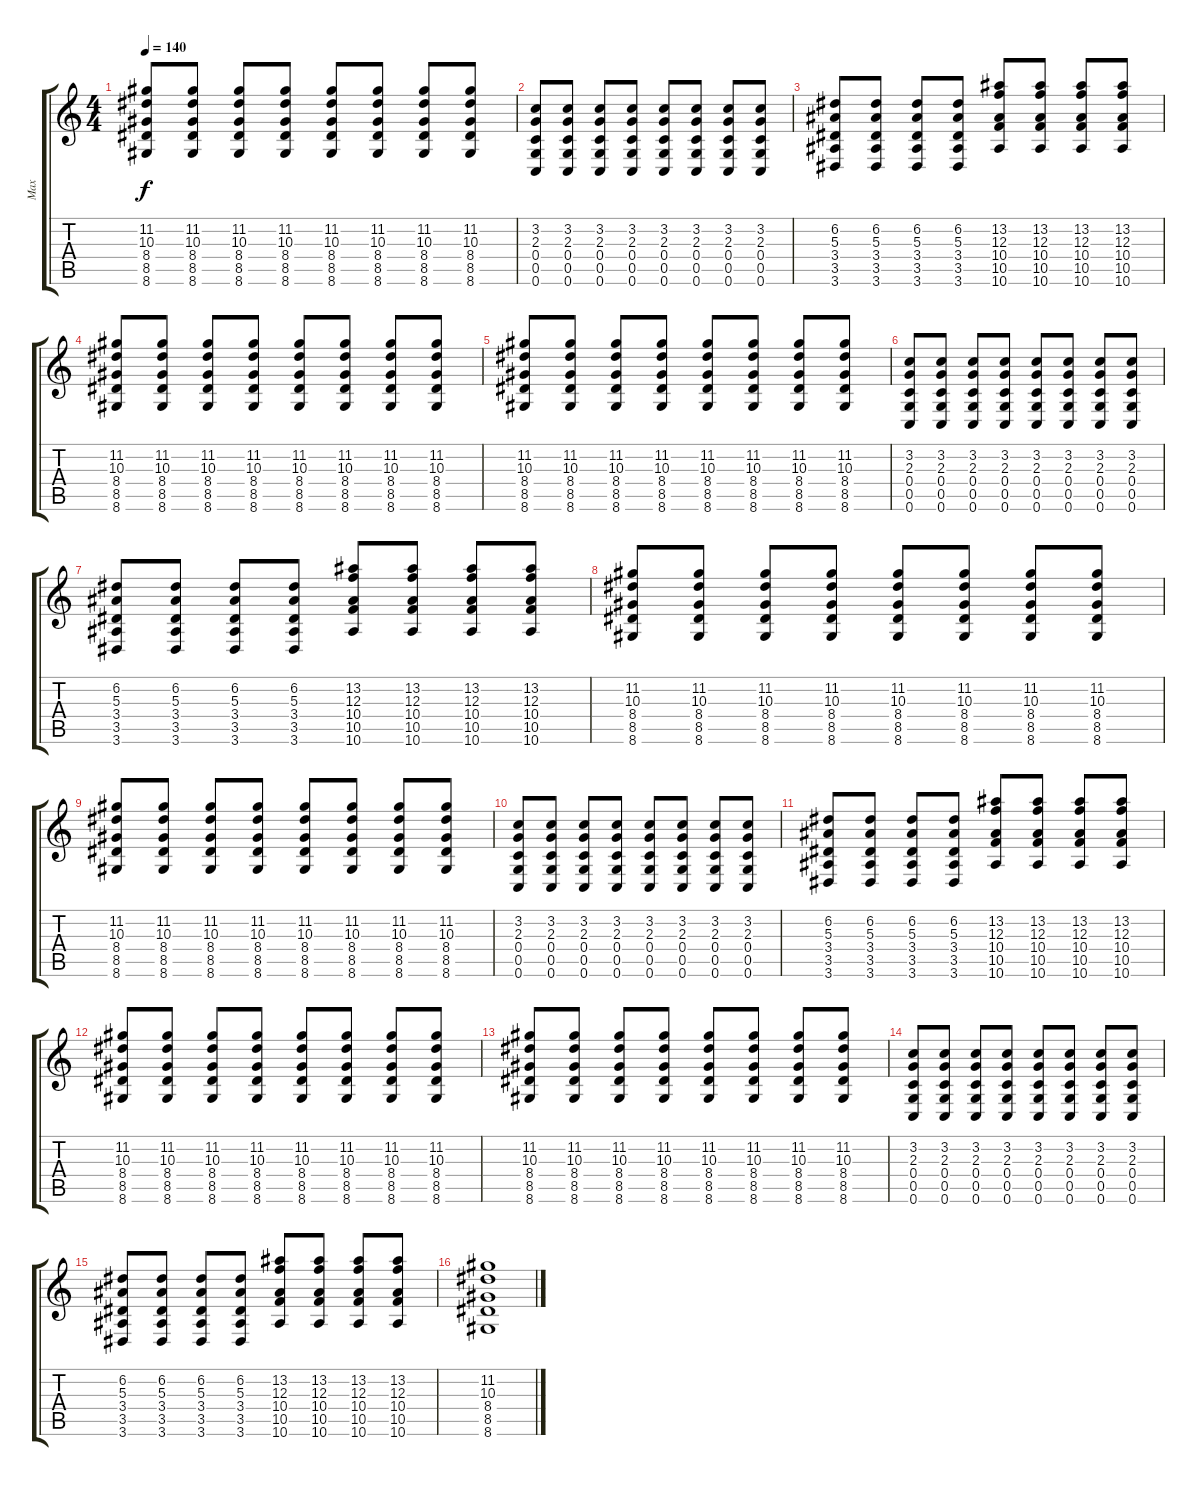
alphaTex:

\track ("Max" "Max") {instrument distortionguitar}
\staff {score tabs}
\tuning (D4 A3 F3 C3 G2 C2) {hide}
\ts (4 4)
\tempo 140
\clef g2
\ks c
(11.2 10.3 8.4 8.5 8.6).8{dy f} (11.2 10.3 8.4 8.5 8.6).8 (11.2 10.3 8.4 8.5 8.6).8 (11.2 10.3 8.4 8.5 8.6).8 (11.2 10.3 8.4 8.5 8.6).8 (11.2 10.3 8.4 8.5 8.6).8 (11.2 10.3 8.4 8.5 8.6).8 (11.2 10.3 8.4 8.5 8.6).8 |
(3.2 2.3 0.4 0.5 0.6).8 (3.2 2.3 0.4 0.5 0.6).8 (3.2 2.3 0.4 0.5 0.6).8 (3.2 2.3 0.4 0.5 0.6).8 (3.2 2.3 0.4 0.5 0.6).8 (3.2 2.3 0.4 0.5 0.6).8 (3.2 2.3 0.4 0.5 0.6).8 (3.2 2.3 0.4 0.5 0.6).8 |
(6.2 5.3 3.4 3.5 3.6).8 (6.2 5.3 3.4 3.5 3.6).8 (6.2 5.3 3.4 3.5 3.6).8 (6.2 5.3 3.4 3.5 3.6).8 (13.2 12.3 10.4 10.5 10.6).8 (13.2 12.3 10.4 10.5 10.6).8 (13.2 12.3 10.4 10.5 10.6).8 (13.2 12.3 10.4 10.5 10.6).8 |
(11.2 10.3 8.4 8.5 8.6).8 (11.2 10.3 8.4 8.5 8.6).8 (11.2 10.3 8.4 8.5 8.6).8 (11.2 10.3 8.4 8.5 8.6).8 (11.2 10.3 8.4 8.5 8.6).8 (11.2 10.3 8.4 8.5 8.6).8 (11.2 10.3 8.4 8.5 8.6).8 (11.2 10.3 8.4 8.5 8.6).8 |
(11.2 10.3 8.4 8.5 8.6).8 (11.2 10.3 8.4 8.5 8.6).8 (11.2 10.3 8.4 8.5 8.6).8 (11.2 10.3 8.4 8.5 8.6).8 (11.2 10.3 8.4 8.5 8.6).8 (11.2 10.3 8.4 8.5 8.6).8 (11.2 10.3 8.4 8.5 8.6).8 (11.2 10.3 8.4 8.5 8.6).8 |
(3.2 2.3 0.4 0.5 0.6).8 (3.2 2.3 0.4 0.5 0.6).8 (3.2 2.3 0.4 0.5 0.6).8 (3.2 2.3 0.4 0.5 0.6).8 (3.2 2.3 0.4 0.5 0.6).8 (3.2 2.3 0.4 0.5 0.6).8 (3.2 2.3 0.4 0.5 0.6).8 (3.2 2.3 0.4 0.5 0.6).8 |
(6.2 5.3 3.4 3.5 3.6).8 (6.2 5.3 3.4 3.5 3.6).8 (6.2 5.3 3.4 3.5 3.6).8 (6.2 5.3 3.4 3.5 3.6).8 (13.2 12.3 10.4 10.5 10.6).8 (13.2 12.3 10.4 10.5 10.6).8 (13.2 12.3 10.4 10.5 10.6).8 (13.2 12.3 10.4 10.5 10.6).8 |
(11.2 10.3 8.4 8.5 8.6).8 (11.2 10.3 8.4 8.5 8.6).8 (11.2 10.3 8.4 8.5 8.6).8 (11.2 10.3 8.4 8.5 8.6).8 (11.2 10.3 8.4 8.5 8.6).8 (11.2 10.3 8.4 8.5 8.6).8 (11.2 10.3 8.4 8.5 8.6).8 (11.2 10.3 8.4 8.5 8.6).8 |
(11.2 10.3 8.4 8.5 8.6).8 (11.2 10.3 8.4 8.5 8.6).8 (11.2 10.3 8.4 8.5 8.6).8 (11.2 10.3 8.4 8.5 8.6).8 (11.2 10.3 8.4 8.5 8.6).8 (11.2 10.3 8.4 8.5 8.6).8 (11.2 10.3 8.4 8.5 8.6).8 (11.2 10.3 8.4 8.5 8.6).8 |
(3.2 2.3 0.4 0.5 0.6).8 (3.2 2.3 0.4 0.5 0.6).8 (3.2 2.3 0.4 0.5 0.6).8 (3.2 2.3 0.4 0.5 0.6).8 (3.2 2.3 0.4 0.5 0.6).8 (3.2 2.3 0.4 0.5 0.6).8 (3.2 2.3 0.4 0.5 0.6).8 (3.2 2.3 0.4 0.5 0.6).8 |
(6.2 5.3 3.4 3.5 3.6).8 (6.2 5.3 3.4 3.5 3.6).8 (6.2 5.3 3.4 3.5 3.6).8 (6.2 5.3 3.4 3.5 3.6).8 (13.2 12.3 10.4 10.5 10.6).8 (13.2 12.3 10.4 10.5 10.6).8 (13.2 12.3 10.4 10.5 10.6).8 (13.2 12.3 10.4 10.5 10.6).8 |
(11.2 10.3 8.4 8.5 8.6).8 (11.2 10.3 8.4 8.5 8.6).8 (11.2 10.3 8.4 8.5 8.6).8 (11.2 10.3 8.4 8.5 8.6).8 (11.2 10.3 8.4 8.5 8.6).8 (11.2 10.3 8.4 8.5 8.6).8 (11.2 10.3 8.4 8.5 8.6).8 (11.2 10.3 8.4 8.5 8.6).8 |
(11.2 10.3 8.4 8.5 8.6).8 (11.2 10.3 8.4 8.5 8.6).8 (11.2 10.3 8.4 8.5 8.6).8 (11.2 10.3 8.4 8.5 8.6).8 (11.2 10.3 8.4 8.5 8.6).8 (11.2 10.3 8.4 8.5 8.6).8 (11.2 10.3 8.4 8.5 8.6).8 (11.2 10.3 8.4 8.5 8.6).8 |
(3.2 2.3 0.4 0.5 0.6).8 (3.2 2.3 0.4 0.5 0.6).8 (3.2 2.3 0.4 0.5 0.6).8 (3.2 2.3 0.4 0.5 0.6).8 (3.2 2.3 0.4 0.5 0.6).8 (3.2 2.3 0.4 0.5 0.6).8 (3.2 2.3 0.4 0.5 0.6).8 (3.2 2.3 0.4 0.5 0.6).8 |
(6.2 5.3 3.4 3.5 3.6).8 (6.2 5.3 3.4 3.5 3.6).8 (6.2 5.3 3.4 3.5 3.6).8 (6.2 5.3 3.4 3.5 3.6).8 (13.2 12.3 10.4 10.5 10.6).8 (13.2 12.3 10.4 10.5 10.6).8 (13.2 12.3 10.4 10.5 10.6).8 (13.2 12.3 10.4 10.5 10.6).8 |
(11.2 10.3 8.4 8.5 8.6).1
